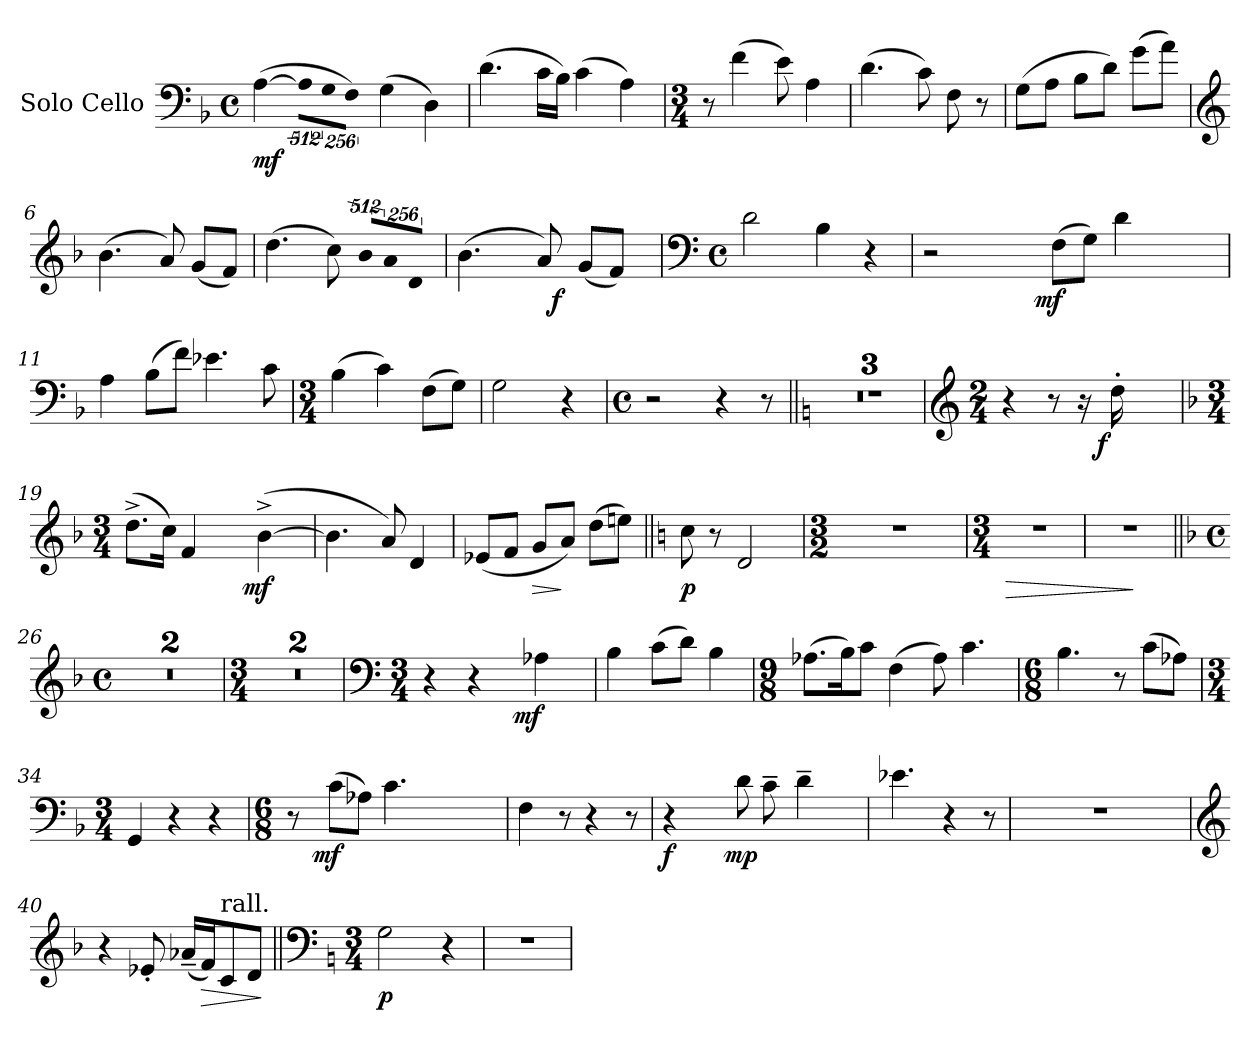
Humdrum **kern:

**kern	**dynam
*part1	*part1
*staff1	*staff1
*I"Solo Cello	*
*clefF4	*
*k[b-]	*
*F:	*
*M4/4	*
*met(c)	*
=1	=1
!	!LO:DY:b
(>[4A\	mf
!LO:N:vis=8	!
4096%341A\L]	.
!LO:N:vis=8	!
2048%171G\	.
!LO:N:vis=8	!
4096%341F\J)	.
(>4G\	.
4D\)	.
=2	=2
(>4.d\	.
16c\LL	.
16B-\JJ)	.
(>4c\	.
4A\)	.
=3	=3
*M3/4	*
8r	.
(>4f\	.
8e\)	.
4A\	.
=4	=4
(>4.d\	.
8c\)	.
8F\	.
8r	.
=5	=5
(>8G\L	.
8A\J	.
8B-\L	.
8d\J)	.
(>8g\L	.
8a\J)	.
!!LO:LB:g=z
=6	=6
*clefG2	*
(>4.b-\	.
8a/)	.
(<8g/L	.
8f/J)	.
=7	=7
(>4.dd\	.
8cc\)	.
!LO:N:vis=8	!
4096%341b-/L	.
!LO:N:vis=8	!
2048%171a/	.
!LO:N:vis=8	!
4096%341d/J	.
=8	=8
*^	*
(>4.b-\	4ryy	.
.	8ryy	.
8a/)	32ryy	.
.	1024ryy	.
!	!	!LO:DY:b
.	4ryy	f
(<8g/L	.	.
8f/J)	.	.
.	16ryy	.
.	64ryy	.
.	128...ryy	.
*v	*v	*
=9	=9
*clefF4	*
*M4/4	*
*met(c)	*
2d\	.
4B-\	.
4r	.
=10	=10
*^	*
2r	4ryy	.
.	8ryy	.
.	16ryy	.
.	64ryy	.
.	1024..ryy	.
!	!	!LO:DY:b
.	2ryy	mf
(>8F\L	.	.
8G\J)	.	.
4d\	.	.
.	32ryy	.
.	128ryy	.
.	256ryy	.
.	512ryy	.
.	4096ryy	.
*v	*v	*
=11	=11
4A\	.
(>8B-\L	.
8f\J)	.
4.e-X\	.
8c\	.
!!LO:LB:g=z
=12	=12
*M3/4	*
(>4B-\	.
4c\)	.
(>8F\L	.
8G\J)	.
=13	=13
2G\	.
4r	.
=14	=14
*M4/4	*
*met(c)	*
2r	.
4r	.
8r	.
=15||	=15||
*k[]	*
*C:	*
1r	.
=16	=16
1r	.
=17	=17
1r	.
=18	=18
*clefG2	*
*M2/4	*
*^	*
4r	4ryy	.
8r	8ryy	.
16r	64ryy	.
.	128ryy	.
.	256ryy	.
.	512ryy	.
.	2048.ryy	.
!	!	!LO:DY:b
.	16ryy	f
16dd'>\	.	.
.	32ryy	.
.	1024ryy	.
.	4096ryy	.
!!LO:LB:g=z	!!
=19	=19	=19
*k[b-]	*	*
*F:	*	*
*M3/4	*	*
(>8.dd^>\L	4ryy	.
16cc\Jk)	.	.
4f/	8ryy	.
.	16ryy	.
.	64ryy	.
.	128ryy	.
.	1024.ryy	.
!	!	!LO:DY:b
.	4ryy	mf
(>[4b-^>\	.	.
.	32ryy	.
.	256ryy	.
.	512ryy	.
.	2048ryy	.
*v	*v	*
=20	=20
4.b-\]	.
8a/)	.
4d/	.
=21	=21
(<8e-X/L	.
8f/J	.
!	!LO:HP:b
8g/L	>
8a/J)	]
(>8dd\L	.
8een\J)	.
=22||	=22||
*k[]	*
*C:	*
!	!LO:DY:b
8cc\	p
8r	.
2d/	.
=23	=23
*M3/2	*
1.r	.
!!LO:LB:g=z
=24	=24
*M3/4	*
!	!LO:HP:b
2.r	>
=25	=25
2.r	.
.	]
=26||	=26||
*k[b-]	*
*F:	*
*M4/4	*
*met(c)	*
1r	.
=27	=27
1r	.
=28	=28
*M3/4	*
2.r	.
=29	=29
*M6/8	*
2.r	.
=30	=30
*clefF4	*
*M3/4	*
*^	*
4r	4ryy	.
4r	8ryy	.
.	32..ryy	.
!	!	!LO:DY:b
.	4ryy	mf
4A-X\	.	.
.	16ryy	.
.	128ryy	.
*v	*v	*
!!LO:LB:g=z
=31	=31
4B-\	.
(>8c\L	.
8d\J)	.
4B-\	.
=32	=32
*M9/8	*
(>8.A-X\L	.
16B-\k)	.
8c\J	.
(>4F\	.
8A-\)	.
4.c\	.
=33	=33
*M6/8	*
4.B-\	.
8r	.
(>8c\L	.
8A-X\J)	.
=34	=34
*M3/4	*
4GG/	.
4r	.
4r	.
=35	=35
*M6/8	*
*^	*
8r	16ryy	.
.	128ryy	.
.	256ryy	.
.	2048.ryy	.
!	!	!LO:DY:b
.	2ryy	mf
(>8c\L	.	.
8A-X\J)	.	.
4.c\	.	.
.	8ryy	.
.	32ryy	.
.	64ryy	.
.	512ryy	.
.	1024ryy	.
.	4096ryy	.
*v	*v	*
!!LO:LB:g=z
=36	=36
4F\	.
8r	.
4r	.
8r	.
=37	=37
!	!LO:DY:b
*^	*
4r	8ryy	f
.	16ryy	.
.	64ryy	.
.	128ryy	.
.	256ryy	.
.	512ryy	.
.	1024ryy	.
.	4096ryy	.
!	!	!LO:DY:b
.	2ryy	mp
8d\	.	.
8c~>\	.	.
4d~>\	.	.
.	32ryy	.
.	2048.ryy	.
*v	*v	*
=38	=38
4.e-X\	.
4r	.
8r	.
=39	=39
*^	*
2.r	2ryy	.
.	8ryy	.
.	16ryy	.
.	32ryy	.
.	64ryy	.
.	128ryy	.
.	256ryy	.
.	512...ryy	.
.	4096ryy	.
*v	*v	*
=40	=40
*clefG2	*
4r	.
8e-X'</	.
(<16a-X~</LL	.
!	!LO:HP:b
16f/J)	>
!LO:TX:a:t=rall.	!
8c/	.
8d/J	.
.	]
=41||	=41||
*clefF4	*
*k[]	*
*C:	*
*M3/4	*
!	!LO:DY:b
2G\	p
4r	.
!!LO:LB:g=z
=42	=42
2.r	.
=	=
*-	*-
